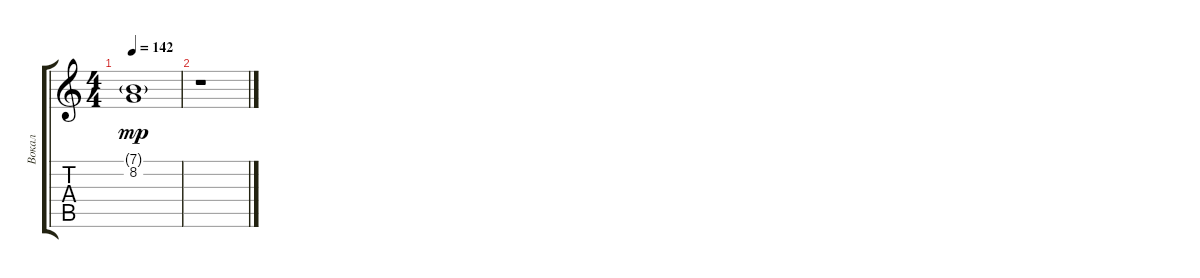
\track ("Вокал" "Вокал") {instrument oboe}
\staff {score tabs}
\tuning (E4 B3 G3 D3 A2 E2) {hide}
\ts (4 4)
\tempo 142
\clef g2
\ks c
(7.1{g} 8.2).1{dy mp} |
r.1
